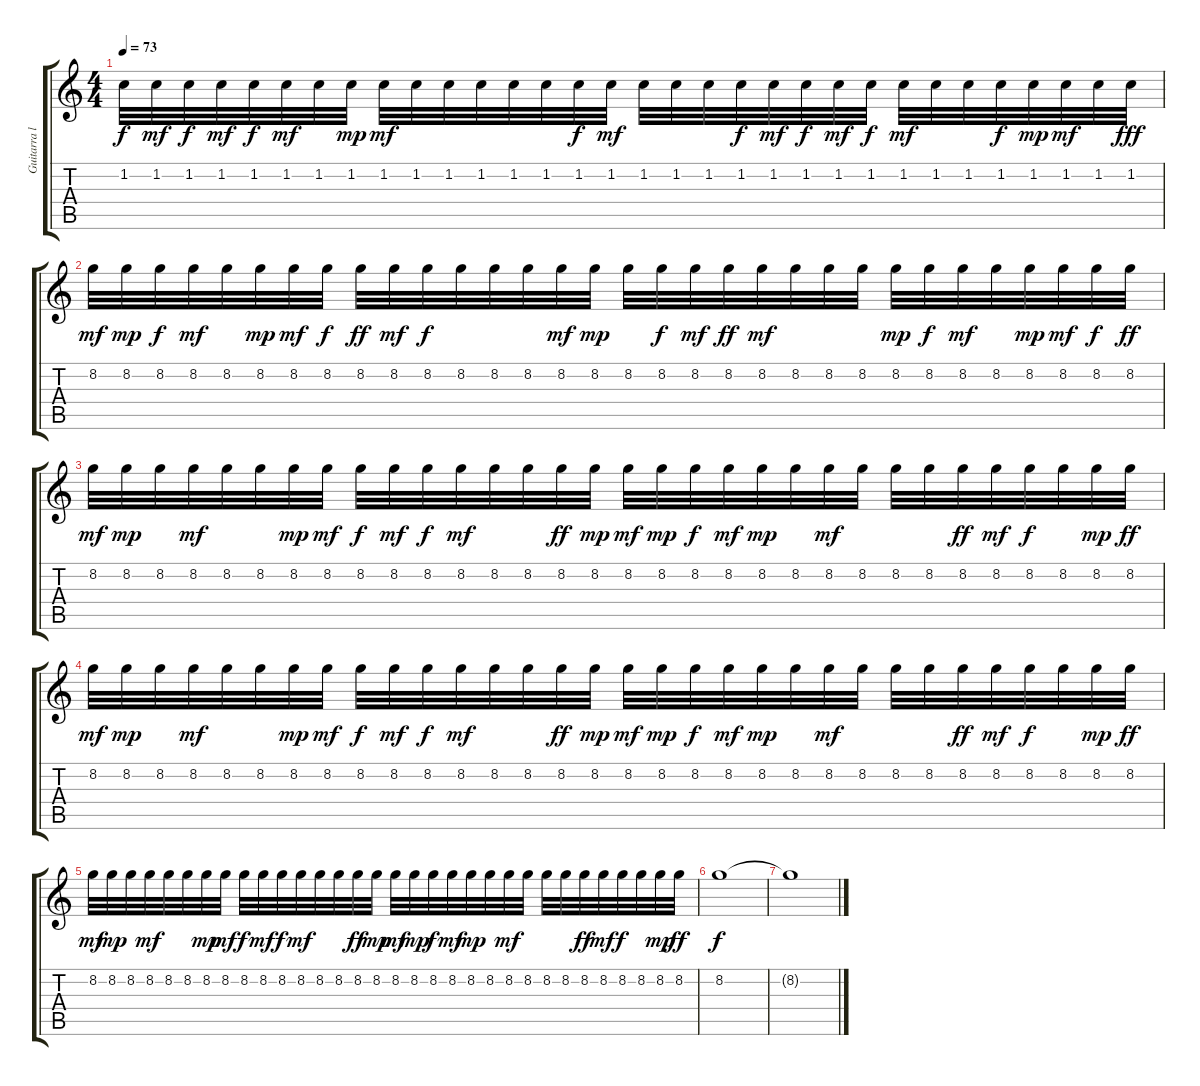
\track ("Guitarra ll" "Guitarra l") {instrument acousticguitarnylon}
\staff {score tabs}
\tuning (E4 B3 G3 D3 A2 E2) {hide}
\ts (4 4)
\tempo 73
\clef g2
\ks c
1.2.32{dy f} 1.2.32{dy mf} 1.2.32{dy f} 1.2.32{dy mf} 1.2.32{dy f} 1.2.32{dy mf} 1.2.32 1.2.32{dy mp} 1.2.32{dy mf} 1.2.32 1.2.32 1.2.32 1.2.32 1.2.32 1.2.32{dy f} 1.2.32{dy mf} 1.2.32 1.2.32 1.2.32 1.2.32{dy f} 1.2.32{dy mf} 1.2.32{dy f} 1.2.32{dy mf} 1.2.32{dy f} 1.2.32{dy mf} 1.2.32 1.2.32 1.2.32{dy f} 1.2.32{dy mp} 1.2.32{dy mf} 1.2.32 1.2.32{dy fff} |
8.2.32{dy mf} 8.2.32{dy mp} 8.2.32{dy f} 8.2.32{dy mf} 8.2.32 8.2.32{dy mp} 8.2.32{dy mf} 8.2.32{dy f} 8.2.32{dy ff} 8.2.32{dy mf} 8.2.32{dy f} 8.2.32 8.2.32 8.2.32 8.2.32{dy mf} 8.2.32{dy mp} 8.2.32 8.2.32{dy f} 8.2.32{dy mf} 8.2.32{dy ff} 8.2.32{dy mf} 8.2.32 8.2.32 8.2.32 8.2.32{dy mp} 8.2.32{dy f} 8.2.32{dy mf} 8.2.32 8.2.32{dy mp} 8.2.32{dy mf} 8.2.32{dy f} 8.2.32{dy ff} |
8.2.32{dy mf} 8.2.32{dy mp} 8.2.32 8.2.32{dy mf} 8.2.32 8.2.32 8.2.32{dy mp} 8.2.32{dy mf} 8.2.32{dy f} 8.2.32{dy mf} 8.2.32{dy f} 8.2.32{dy mf} 8.2.32 8.2.32 8.2.32{dy ff} 8.2.32{dy mp} 8.2.32{dy mf} 8.2.32{dy mp} 8.2.32{dy f} 8.2.32{dy mf} 8.2.32{dy mp} 8.2.32 8.2.32{dy mf} 8.2.32 8.2.32 8.2.32 8.2.32{dy ff} 8.2.32{dy mf} 8.2.32{dy f} 8.2.32 8.2.32{dy mp} 8.2.32{dy ff} |
8.2.32{dy mf} 8.2.32{dy mp} 8.2.32 8.2.32{dy mf} 8.2.32 8.2.32 8.2.32{dy mp} 8.2.32{dy mf} 8.2.32{dy f} 8.2.32{dy mf} 8.2.32{dy f} 8.2.32{dy mf} 8.2.32 8.2.32 8.2.32{dy ff} 8.2.32{dy mp} 8.2.32{dy mf} 8.2.32{dy mp} 8.2.32{dy f} 8.2.32{dy mf} 8.2.32{dy mp} 8.2.32 8.2.32{dy mf} 8.2.32 8.2.32 8.2.32 8.2.32{dy ff} 8.2.32{dy mf} 8.2.32{dy f} 8.2.32 8.2.32{dy mp} 8.2.32{dy ff} |
8.2.32{dy mf} 8.2.32{dy mp} 8.2.32 8.2.32{dy mf} 8.2.32 8.2.32 8.2.32{dy mp} 8.2.32{dy mf} 8.2.32{dy f} 8.2.32{dy mf} 8.2.32{dy f} 8.2.32{dy mf} 8.2.32 8.2.32 8.2.32{dy ff} 8.2.32{dy mp} 8.2.32{dy mf} 8.2.32{dy mp} 8.2.32{dy f} 8.2.32{dy mf} 8.2.32{dy mp} 8.2.32 8.2.32{dy mf} 8.2.32 8.2.32 8.2.32 8.2.32{dy ff} 8.2.32{dy mf} 8.2.32{dy f} 8.2.32 8.2.32{dy mp} 8.2.32{dy ff} |
8.2.1{dy f} |
8.2{t}.1
